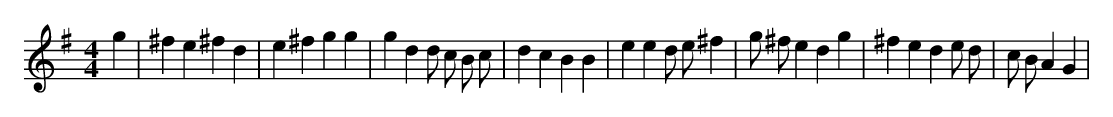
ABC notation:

X:1
M:4/4
L:1/8
K:G
g2 | ^f2 e2 ^f2 d2 | e2 ^f2 g2 g2 | g2 d2 d c B c | d2 c2 B2 B2 | e2 e2 d e ^f2 | g ^f e2 d2 g2 | ^f2 e2 d2 e d | c B A2 G2 |
